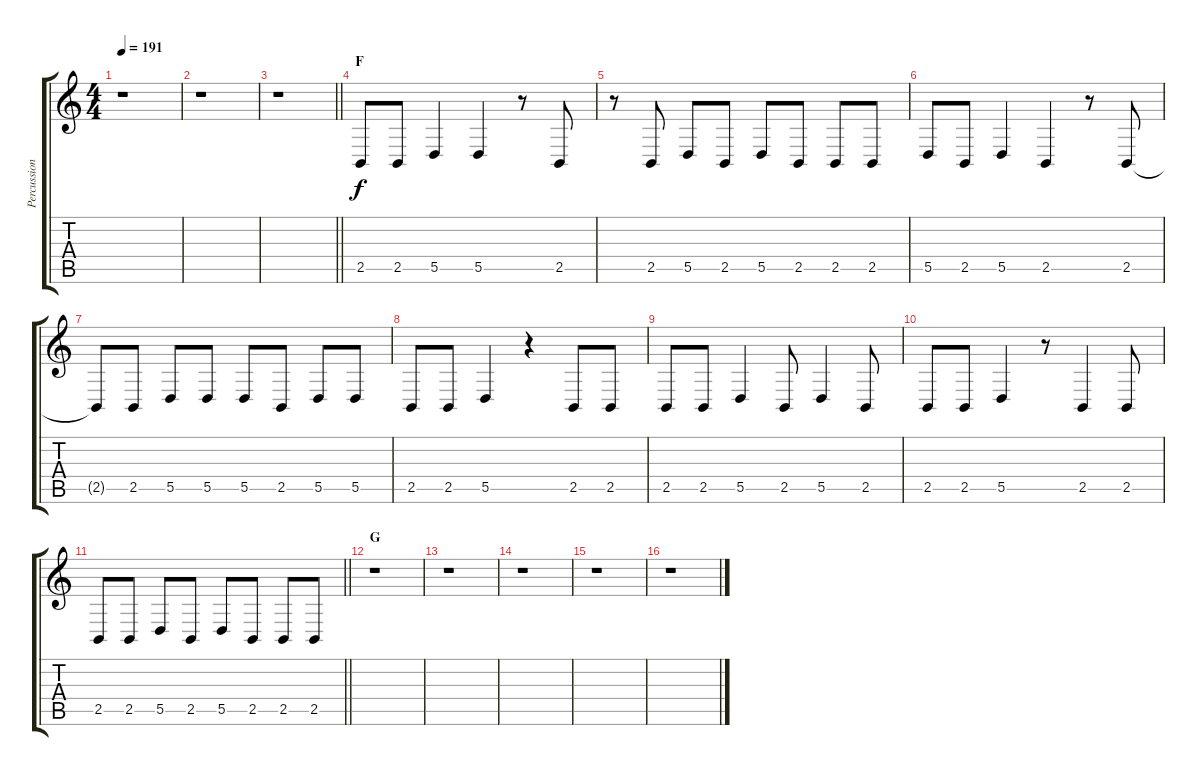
\track ("Percussion II" "Percussion") {instrument synthdrum}
\staff {score tabs}
\tuning (E4 B3 G3 D3 A2 E2) {hide}
\ts (4 4)
\tempo 191
\clef g2
\ks c
r.1{dy f} |
r.1 |
\barLineRight lightlight
r.1 |
\section ("" "F")
2.5.8 2.5.8 5.5.4 5.5.4 r.8 2.5.8 |
r.8 2.5.8 5.5.8 2.5.8 5.5.8 2.5.8 2.5.8 2.5.8 |
5.5.8 2.5.8 5.5.4 2.5.4 r.8 2.5.8 |
2.5{t}.8 2.5.8 5.5.8 5.5.8 5.5.8 2.5.8 5.5.8 5.5.8 |
2.5.8 2.5.8 5.5.4 r.4 2.5.8 2.5.8 |
2.5.8 2.5.8 5.5.4 2.5.8 5.5.4 2.5.8 |
2.5.8 2.5.8 5.5.4 r.8 2.5.4 2.5.8 |
\barLineRight lightlight
2.5.8 2.5.8 5.5.8 2.5.8 5.5.8 2.5.8 2.5.8 2.5.8 |
\section ("" "G")
r.1 |
r.1 |
r.1 |
r.1 |
r.1
